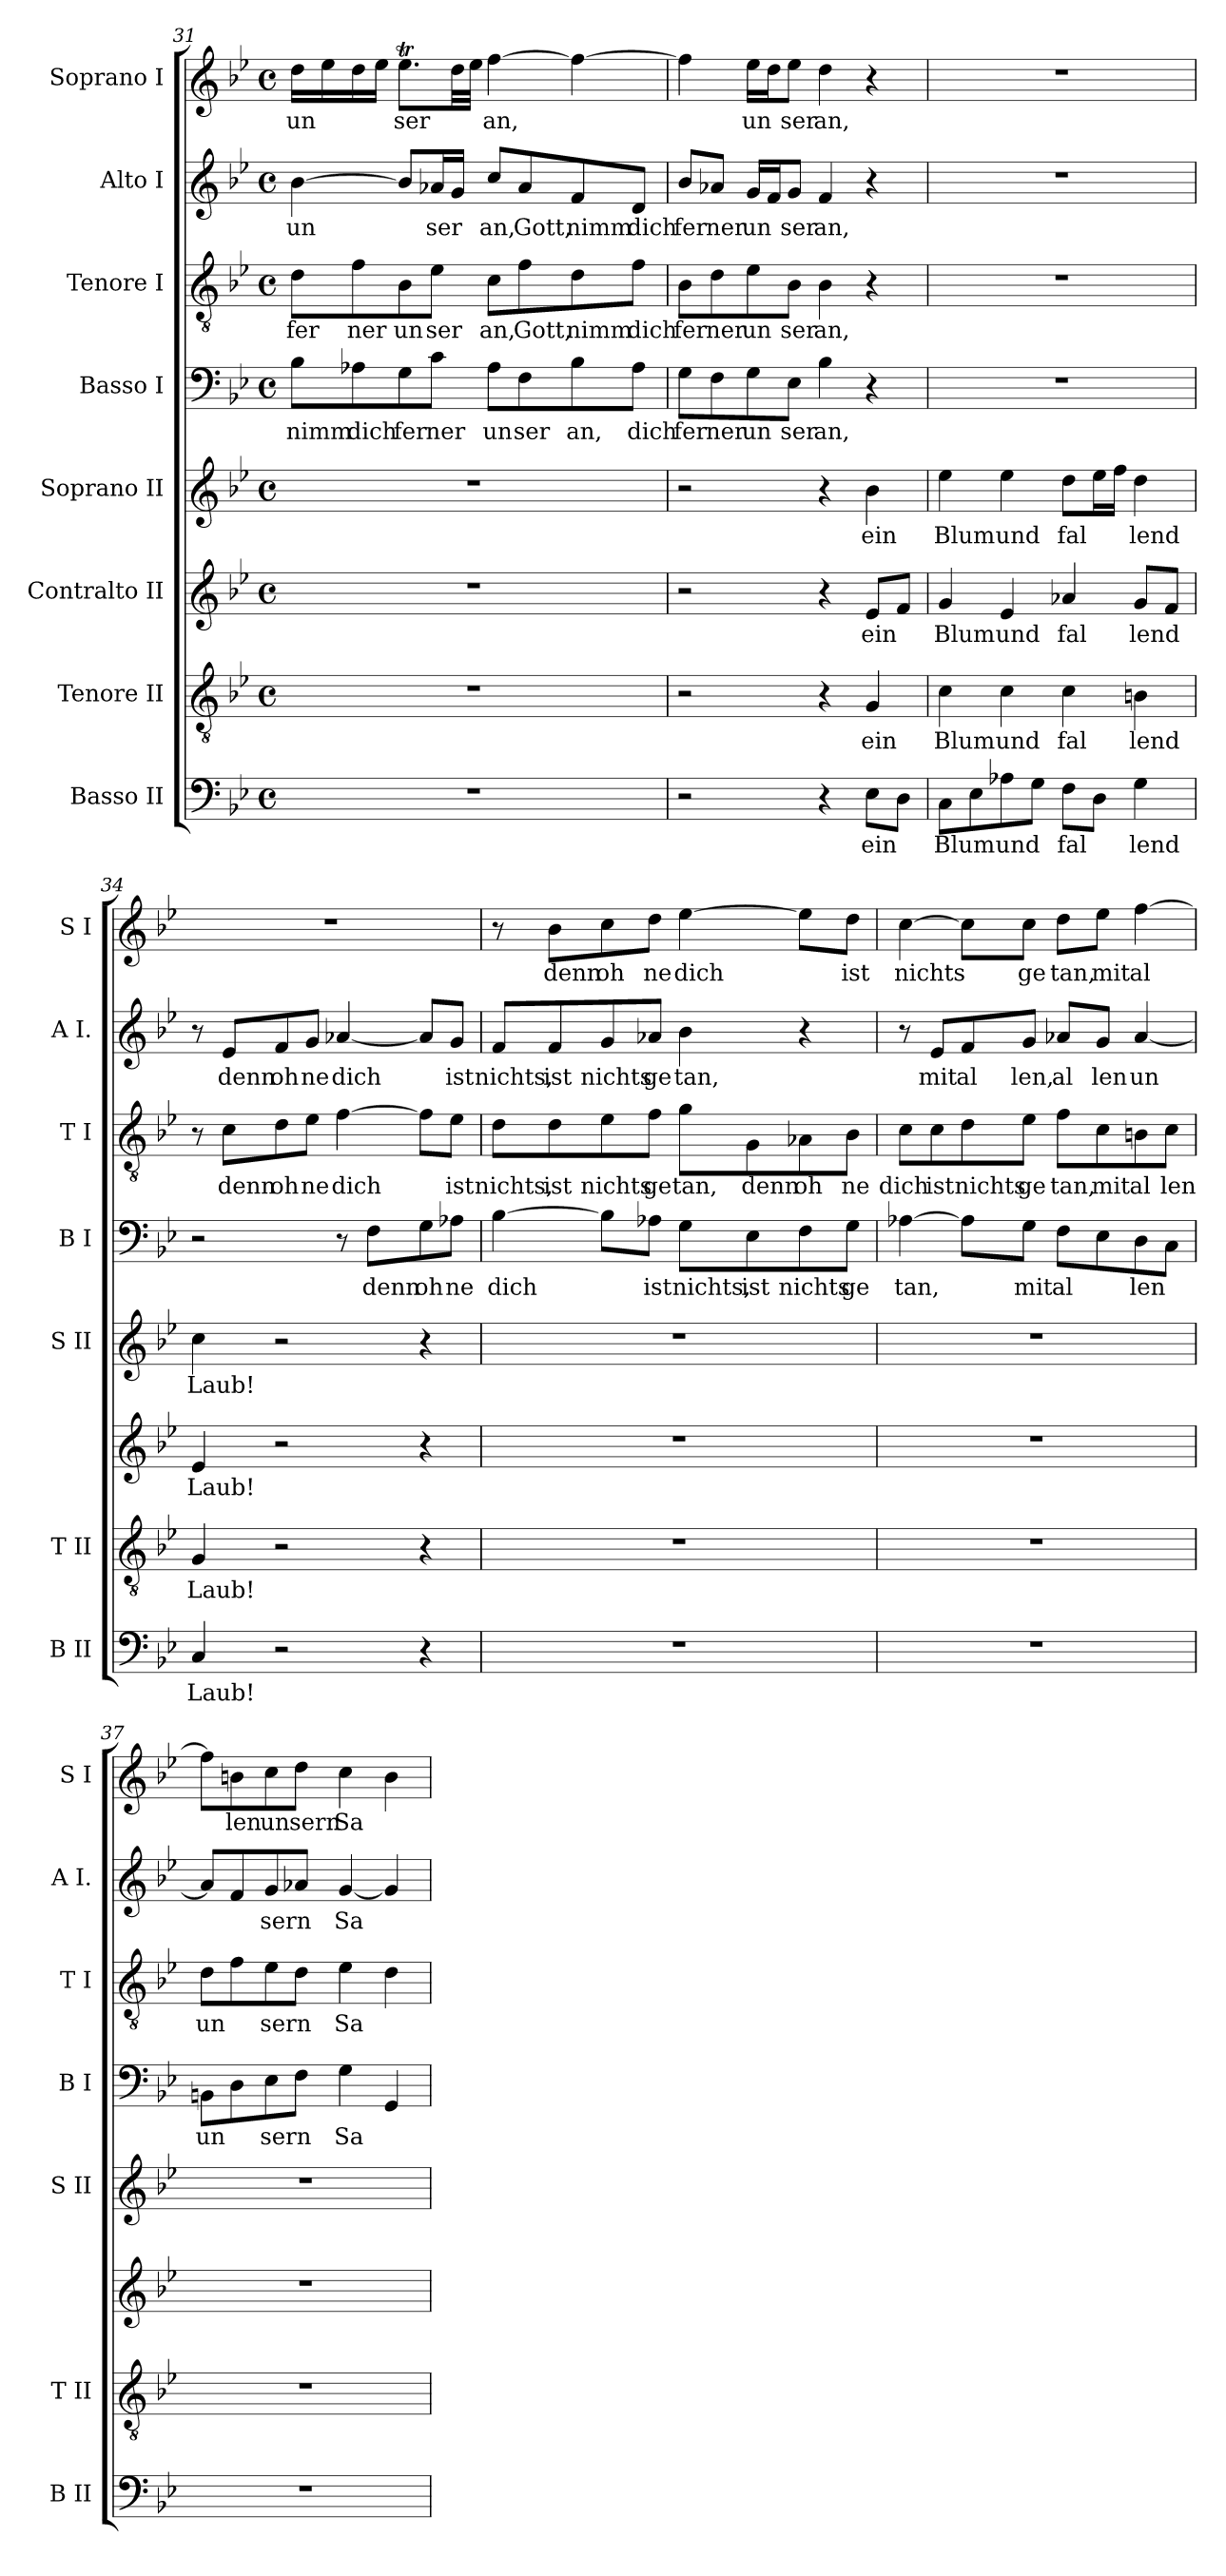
**kern	**text	**kern	**text	**kern	**text	**kern	**text	**kern	**text	**kern	**text	**kern	**text	**kern	**text
*part8	*part8	*part7	*part7	*part6	*part6	*part5	*part5	*part4	*part4	*part3	*part3	*part2	*part2	*part1	*part1
*staff8	*staff8	*staff7	*staff7	*staff6	*staff6	*staff5	*staff5	*staff4	*staff4	*staff3	*staff3	*staff2	*staff2	*staff1	*staff1
*I"Basso II	*	*I"Tenore II	*	*I"Contralto II	*	*I"Soprano II	*	*I"Basso I	*	*I"Tenore I	*	*I"Alto I	*	*I"Soprano I	*
*I'B II	*	*I'T II	*	*	*	*I'S II	*	*I'B I	*	*I'T I	*	*I'A I.	*	*I'S I	*
*clefF4	*	*clefGv2	*	*clefG2	*	*clefG2	*	*clefF4	*	*clefGv2	*	*clefG2	*	*clefG2	*
*k[b-e-]	*	*k[b-e-]	*	*k[b-e-]	*	*k[b-e-]	*	*k[b-e-]	*	*k[b-e-]	*	*k[b-e-]	*	*k[b-e-]	*
*M4/4	*	*M4/4	*	*M4/4	*	*M4/4	*	*M4/4	*	*M4/4	*	*M4/4	*	*M4/4	*
*met(c)	*	*met(c)	*	*met(c)	*	*met(c)	*	*met(c)	*	*met(c)	*	*met(c)	*	*met(c)	*
=31	=31	=31	=31	=31	=31	=31	=31	=31	=31	=31	=31	=31	=31	=31	=31
!	!	!	!	!	!	!	!	!	!LO:LY:b	!	!LO:LY:b	!	!LO:LY:b	!	!LO:LY:b
1r	.	1r	.	1r	.	1r	.	8B-\L	nimm	8d\L	fer	[4b-\	un	16dd\LL	un
.	.	.	.	.	.	.	.	.	.	.	.	.	.	16ee-\	.
!	!	!	!	!	!	!	!	!	!LO:LY:b	!	!LO:LY:b	!	!	!	!
.	.	.	.	.	.	.	.	8A-X\	dich	8f\	ner	.	.	16dd\	.
.	.	.	.	.	.	.	.	.	.	.	.	.	.	16ee-\JJ	.
!	!	!	!	!	!	!	!	!	!LO:LY:b	!	!LO:LY:b	!	!	!	!LO:LY:b
.	.	.	.	.	.	.	.	8G\	fer	8B-\	un	8b-/L]	.	8.ee-T\L	ser
!	!	!	!	!	!	!	!	!	!LO:LY:b	!	!LO:LY:b	!	!LO:LY:b	!	!
.	.	.	.	.	.	.	.	8c\J	ner	8e-\J	ser	16a-X/L	ser	.	.
.	.	.	.	.	.	.	.	.	.	.	.	16g/JJ	.	32dd\LL	.
.	.	.	.	.	.	.	.	.	.	.	.	.	.	32ee-\JJJ	.
!	!	!	!	!	!	!	!	!	!LO:LY:b	!	!LO:LY:b	!	!LO:LY:b	!	!LO:LY:b
.	.	.	.	.	.	.	.	8A-\L	un	8c\L	an,	8cc/L	an,	[4ff\	an,
!	!	!	!	!	!	!	!	!	!LO:LY:b	!	!LO:LY:b	!	!LO:LY:b	!	!
.	.	.	.	.	.	.	.	8F\	ser	8f\	Gott,	8a-/	Gott,	.	.
!	!	!	!	!	!	!	!	!	!LO:LY:b	!	!LO:LY:b	!	!LO:LY:b	!	!
.	.	.	.	.	.	.	.	8B-\	an,	8d\	nimm	8f/	nimm	4ff\_	.
!	!	!	!	!	!	!	!	!	!LO:LY:b	!	!LO:LY:b	!	!LO:LY:b	!	!
.	.	.	.	.	.	.	.	8A-\J	dich	8f\J	dich	8d/J	dich	.	.
!!LO:PB:g=z
=32	=32	=32	=32	=32	=32	=32	=32	=32	=32	=32	=32	=32	=32	=32	=32
!	!	!	!	!	!	!	!	!	!LO:LY:b	!	!LO:LY:b	!	!LO:LY:b	!	!
2r	.	2r	.	2r	.	2r	.	8G\L	fer	8B-\L	fer	8b-/L	fer	4ff\]	.
!	!	!	!	!	!	!	!	!	!LO:LY:b	!	!LO:LY:b	!	!LO:LY:b	!	!
.	.	.	.	.	.	.	.	8F\	ner	8d\	ner	8a-X/J	ner	.	.
!	!	!	!	!	!	!	!	!	!LO:LY:b	!	!LO:LY:b	!	!LO:LY:b	!	!LO:LY:b
.	.	.	.	.	.	.	.	8G\	un	8e-\	un	16g/LL	un	16ee-\LL	un
.	.	.	.	.	.	.	.	.	.	.	.	16f/J	.	16dd\J	.
!	!	!	!	!	!	!	!	!	!LO:LY:b	!	!LO:LY:b	!	!LO:LY:b	!	!LO:LY:b
.	.	.	.	.	.	.	.	8E-\J	ser	8B-\J	ser	8g/J	ser	8ee-\J	ser
!	!	!	!	!	!	!	!	!	!LO:LY:b	!	!LO:LY:b	!	!LO:LY:b	!	!LO:LY:b
4r	.	4r	.	4r	.	4r	.	4B-\	an,	4B-\	an,	4f/	an,	4dd\	an,
!	!LO:LY:b	!	!LO:LY:b	!	!LO:LY:b	!	!LO:LY:b	!	!	!	!	!	!	!	!
8E-\L	ein	4G/	ein	8e-/L	ein	4b-\	ein	4r	.	4r	.	4r	.	4r	.
8D\J	.	.	.	8f/J	.	.	.	.	.	.	.	.	.	.	.
=33	=33	=33	=33	=33	=33	=33	=33	=33	=33	=33	=33	=33	=33	=33	=33
!	!LO:LY:b	!	!LO:LY:b	!	!LO:LY:b	!	!LO:LY:b	!	!	!	!	!	!	!	!
8C\L	Blum	4c\	Blum	4g/	Blum	4ee-\	Blum	1r	.	1r	.	1r	.	1r	.
8E-\	.	.	.	.	.	.	.	.	.	.	.	.	.	.	.
!	!LO:LY:b	!	!LO:LY:b	!	!LO:LY:b	!	!LO:LY:b	!	!	!	!	!	!	!	!
8A-X\	und	4c\	und	4e-/	und	4ee-\	und	.	.	.	.	.	.	.	.
8G\J	.	.	.	.	.	.	.	.	.	.	.	.	.	.	.
!	!LO:LY:b	!	!LO:LY:b	!	!LO:LY:b	!	!LO:LY:b	!	!	!	!	!	!	!	!
8F\L	fal	4c\	fal	4a-X/	fal	8dd\L	fal	.	.	.	.	.	.	.	.
8D\J	.	.	.	.	.	16ee-\L	.	.	.	.	.	.	.	.	.
.	.	.	.	.	.	16ff\JJ	.	.	.	.	.	.	.	.	.
!	!LO:LY:b	!	!LO:LY:b	!	!LO:LY:b	!	!LO:LY:b	!	!	!	!	!	!	!	!
4G\	lend	4Bn\	lend	8g/L	lend	4dd\	lend	.	.	.	.	.	.	.	.
.	.	.	.	8f/J	.	.	.	.	.	.	.	.	.	.	.
=34	=34	=34	=34	=34	=34	=34	=34	=34	=34	=34	=34	=34	=34	=34	=34
!	!LO:LY:b	!	!LO:LY:b	!	!LO:LY:b	!	!LO:LY:b	!	!	!	!	!	!	!	!
4C/	Laub!	4G/	Laub!	4e-/	Laub!	4cc\	Laub!	2r	.	8r	.	8r	.	1r	.
!	!	!	!	!	!	!	!	!	!	!	!LO:LY:b	!	!LO:LY:b	!	!
.	.	.	.	.	.	.	.	.	.	8c\L	denn	8e-/L	denn	.	.
!	!	!	!	!	!	!	!	!	!	!	!LO:LY:b	!	!LO:LY:b	!	!
2r	.	2r	.	2r	.	2r	.	.	.	8d\	oh	8f/	oh	.	.
!	!	!	!	!	!	!	!	!	!	!	!LO:LY:b	!	!LO:LY:b	!	!
.	.	.	.	.	.	.	.	.	.	8e-\J	ne	8g/J	ne	.	.
!	!	!	!	!	!	!	!	!	!	!	!LO:LY:b	!	!LO:LY:b	!	!
.	.	.	.	.	.	.	.	8r	.	[4f\	dich	[4a-X/	dich	.	.
!	!	!	!	!	!	!	!	!	!LO:LY:b	!	!	!	!	!	!
.	.	.	.	.	.	.	.	8F\L	denn	.	.	.	.	.	.
!	!	!	!	!	!	!	!	!	!LO:LY:b	!	!	!	!	!	!
4r	.	4r	.	4r	.	4r	.	8G\	oh	8f\L]	.	8a-/L]	.	.	.
!	!	!	!	!	!	!	!	!	!LO:LY:b	!	!LO:LY:b	!	!LO:LY:b	!	!
.	.	.	.	.	.	.	.	8A-X\J	ne	8e-\J	ist	8g/J	ist	.	.
!!LO:PB:g=z
=35	=35	=35	=35	=35	=35	=35	=35	=35	=35	=35	=35	=35	=35	=35	=35
!	!	!	!	!	!	!	!	!	!LO:LY:b	!	!LO:LY:b	!	!LO:LY:b	!	!
1r	.	1r	.	1r	.	1r	.	[4B-\	dich	8d\L	nichts,	8f/L	nichts,	8r	.
!	!	!	!	!	!	!	!	!	!	!	!LO:LY:b	!	!LO:LY:b	!	!LO:LY:b
.	.	.	.	.	.	.	.	.	.	8d\	ist	8f/	ist	8b-\L	denn
!	!	!	!	!	!	!	!	!	!	!	!LO:LY:b	!	!LO:LY:b	!	!LO:LY:b
.	.	.	.	.	.	.	.	8B-\L]	.	8e-\	nichts	8g/	nichts	8cc\	oh
!	!	!	!	!	!	!	!	!	!LO:LY:b	!	!LO:LY:b	!	!LO:LY:b	!	!LO:LY:b
.	.	.	.	.	.	.	.	8A-X\J	ist	8f\J	ge	8a-X/J	ge	8dd\J	ne
!	!	!	!	!	!	!	!	!	!LO:LY:b	!	!LO:LY:b	!	!LO:LY:b	!	!LO:LY:b
.	.	.	.	.	.	.	.	8G\L	nichts,	8g\L	tan,	4b-\	tan,	[4ee-\	dich
!	!	!	!	!	!	!	!	!	!LO:LY:b	!	!LO:LY:b	!	!	!	!
.	.	.	.	.	.	.	.	8E-\	ist	8G\	denn	.	.	.	.
!	!	!	!	!	!	!	!	!	!LO:LY:b	!	!LO:LY:b	!	!	!	!
.	.	.	.	.	.	.	.	8F\	nichts	8A-X\	oh	4r	.	8ee-\L]	.
!	!	!	!	!	!	!	!	!	!LO:LY:b	!	!LO:LY:b	!	!	!	!LO:LY:b
.	.	.	.	.	.	.	.	8G\J	ge	8B-\J	ne	.	.	8dd\J	ist
=36	=36	=36	=36	=36	=36	=36	=36	=36	=36	=36	=36	=36	=36	=36	=36
!	!	!	!	!	!	!	!	!	!LO:LY:b	!	!LO:LY:b	!	!	!	!LO:LY:b
1r	.	1r	.	1r	.	1r	.	[4A-X\	tan,	8c\L	dich	8r	.	[4cc\	nichts
!	!	!	!	!	!	!	!	!	!	!	!LO:LY:b	!	!LO:LY:b	!	!
.	.	.	.	.	.	.	.	.	.	8c\	ist	8e-/L	mit	.	.
!	!	!	!	!	!	!	!	!	!	!	!LO:LY:b	!	!LO:LY:b	!	!
.	.	.	.	.	.	.	.	8A-\L]	.	8d\	nichts	8f/	al	8cc\L]	.
!	!	!	!	!	!	!	!	!	!LO:LY:b	!	!LO:LY:b	!	!LO:LY:b	!	!LO:LY:b
.	.	.	.	.	.	.	.	8G\J	mit	8e-\J	ge	8g/J	len,	8cc\J	ge
!	!	!	!	!	!	!	!	!	!LO:LY:b	!	!LO:LY:b	!	!LO:LY:b	!	!LO:LY:b
.	.	.	.	.	.	.	.	8F\L	al	8f\L	tan,	8a-X/L	al	8dd\L	tan,
!	!	!	!	!	!	!	!	!	!	!	!LO:LY:b	!	!LO:LY:b	!	!LO:LY:b
.	.	.	.	.	.	.	.	8E-\	.	8c\	mit	8g/J	len	8ee-\J	mit
!	!	!	!	!	!	!	!	!	!LO:LY:b	!	!LO:LY:b	!	!LO:LY:b	!	!LO:LY:b
.	.	.	.	.	.	.	.	8D\	len	8Bn\	al	[4a-/	un	[4ff\	al
!	!	!	!	!	!	!	!	!	!	!	!LO:LY:b	!	!	!	!
.	.	.	.	.	.	.	.	8C\J	.	8c\J	len	.	.	.	.
=37	=37	=37	=37	=37	=37	=37	=37	=37	=37	=37	=37	=37	=37	=37	=37
!	!	!	!	!	!	!	!	!	!LO:LY:b	!	!LO:LY:b	!	!	!	!
1r	.	1r	.	1r	.	1r	.	8BBn\L	un	8d\L	un	8a-/L]	.	8ff\L]	.
!	!	!	!	!	!	!	!	!	!	!	!	!	!	!	!LO:LY:b
.	.	.	.	.	.	.	.	8D\	.	8f\	.	8f/	.	8bn\	len
!	!	!	!	!	!	!	!	!	!LO:LY:b	!	!LO:LY:b	!	!LO:LY:b	!	!LO:LY:b
.	.	.	.	.	.	.	.	8E-\	sern	8e-\	sern	8g/	sern	8cc\	un
!	!	!	!	!	!	!	!	!	!	!	!	!	!	!	!LO:LY:b
.	.	.	.	.	.	.	.	8F\J	.	8d\J	.	8a-X/J	.	8dd\J	sern
!	!	!	!	!	!	!	!	!	!LO:LY:b	!	!LO:LY:b	!	!LO:LY:b	!	!LO:LY:b
.	.	.	.	.	.	.	.	4G\	Sa	4e-\	Sa	[4g/	Sa	4cc\	Sa
.	.	.	.	.	.	.	.	4GG/	.	4d\	.	4g/]	.	4b\	.
=	=	=	=	=	=	=	=	=	=	=	=	=	=	=	=
*-	*-	*-	*-	*-	*-	*-	*-	*-	*-	*-	*-	*-	*-	*-	*-
